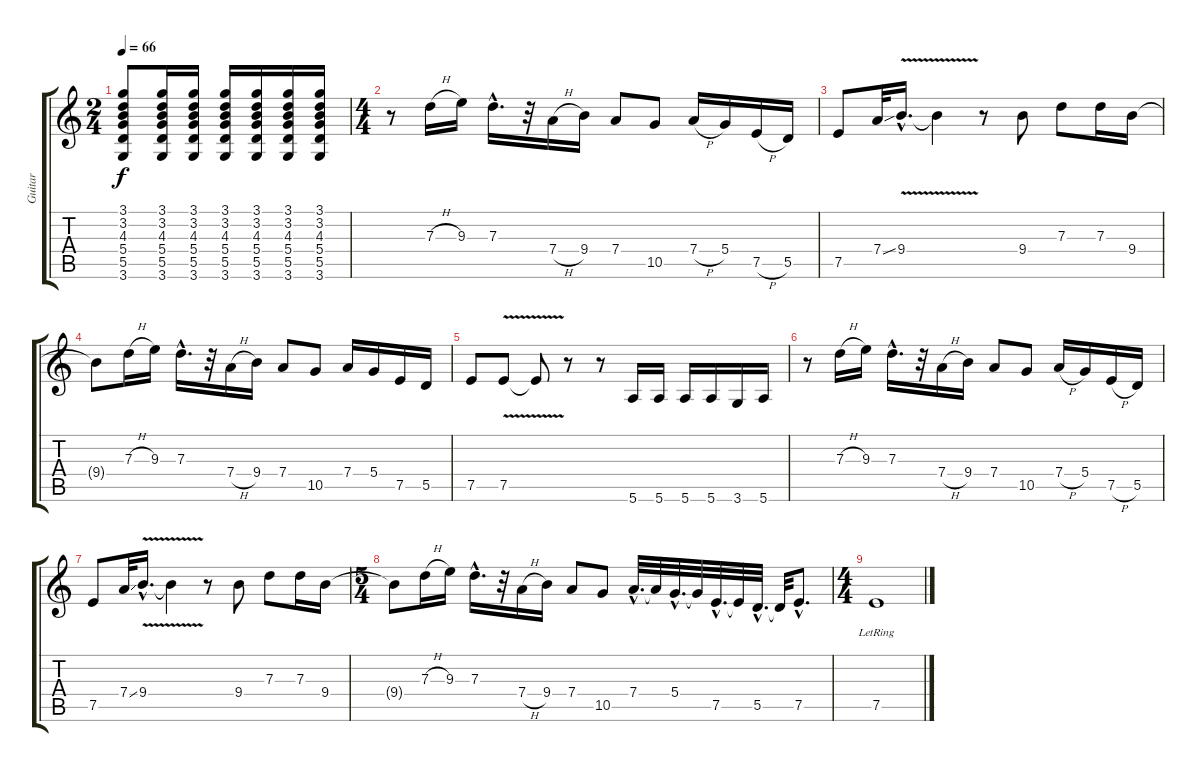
\track ("Guitar" "Guitar") {instrument overdrivenguitar}
\staff {score tabs}
\tuning (E4 B3 G3 D3 A2 E2) {hide}
\ts (2 4)
\tempo 66
\clef g2
\ks c
(3.1 3.2 4.3 5.4 5.5 3.6).8{dy f} (3.1 3.2 4.3 5.4 5.5 3.6).16 (3.1 3.2 4.3 5.4 5.5 3.6).16 (3.1 3.2 4.3 5.4 5.5 3.6).16 (3.1 3.2 4.3 5.4 5.5 3.6).16 (3.1 3.2 4.3 5.4 5.5 3.6).16 (3.1 3.2 4.3 5.4 5.5 3.6).16 |
\ts (4 4)
r.8 7.3{h}.16 9.3.16 7.3{hac}.16{d} r.32 7.4{h}.16 9.4.16 7.4.8 10.5.8 7.4{h}.16 5.4.16 7.5{h}.16 5.5.16 |
7.5.8 7.4{ss}.32 9.4{v hac}.16{d} 9.4{t}.4 r.8 9.4.8 7.3.8 7.3.16 9.4.16 |
9.4{t}.8 7.3{h}.16 9.3.16 7.3{hac}.16{d} r.32 7.4{h}.16 9.4.16 7.4.8 10.5.8 7.4.16 5.4.16 7.5.16 5.5.16 |
7.5.8 7.5{v}.8 7.5{t}.8 r.8 r.8 5.6.16 5.6.16 5.6.16 5.6.16 3.6.16 5.6.16 |
r.8 7.3{h}.16 9.3.16 7.3{hac}.16{d} r.32 7.4{h}.16 9.4.16 7.4.8 10.5.8 7.4{h}.16 5.4.16 7.5{h}.16 5.5.16 |
7.5.8 7.4{ss}.32 9.4{v hac}.16{d} 9.4{t}.4 r.8 9.4.8 7.3.8 7.3.16 9.4.16 |
\ts (5 4)
9.4{t}.8 7.3{h}.16 9.3.16 7.3{hac}.16{d} r.32 7.4{h}.16 9.4.16 7.4.8 10.5.8 7.4{hac}.32{d} 7.4{t}.32 5.4{hac}.32{d} 5.4{t}.32 7.5{hac}.32{d} 7.5{t}.32 5.5{hac}.32{d} 5.5{t}.32 7.5{hac}.8{d} |
\ts (4 4)
7.5{lr}.1
